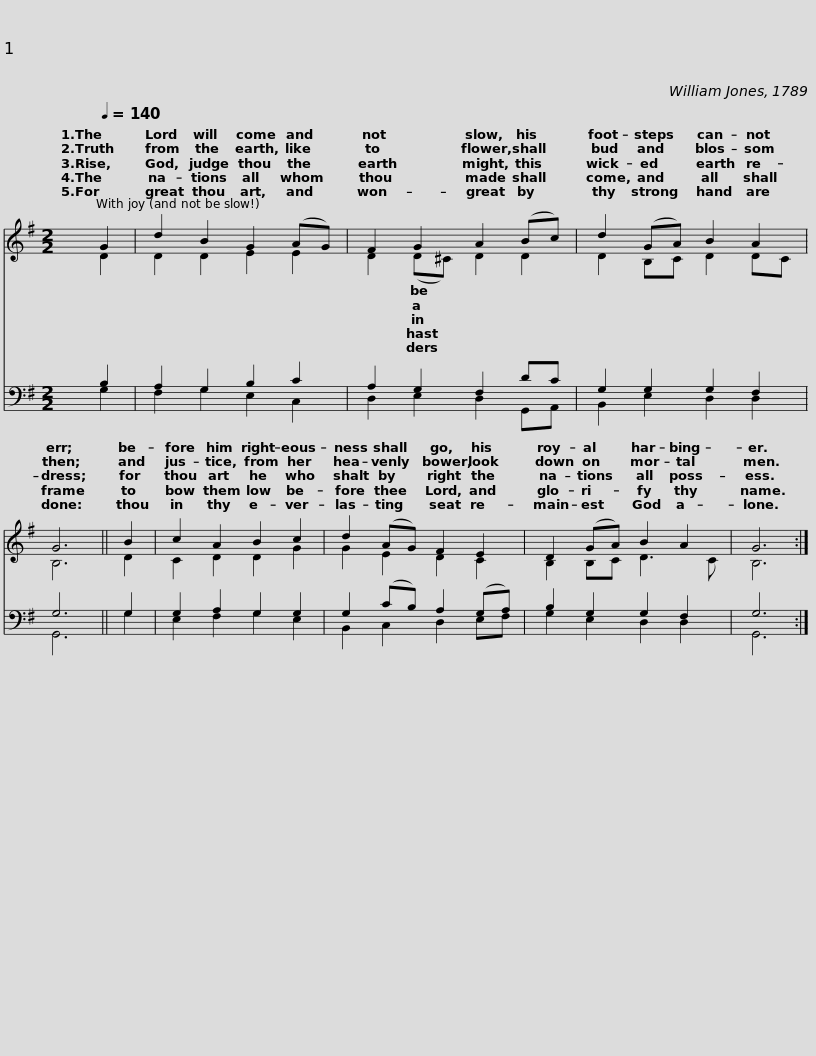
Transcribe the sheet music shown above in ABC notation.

X:1
%%score ( 1 2 ) ( 3 4 )
L:1/8
Q:1/4=140
M:2/2
I:linebreak $
K:G
V:1 treble
V:2 treble
V:3 bass
V:4 bass
V:1
 G2 | d2 B2 G2 (AG) | F2 G2 A2 (Bc) | d2 (GA) B2 A2 | G6 ||$ %5
 B2 | c2 A2 B2 c2 | d2 (AG) F2 E2 | D2 (GA) B2 A2 | G6 :| %10
V:2
 D2 | D2 D2 E2 E2 | D2 (D^C) D2 D2 | D2 B,C D2 DC | B,6 ||$ %5
 D2 | C2 D2 D2 G2 | G2 E2 D2 C2 | B,2 B,C D3 C | B,6 :| %10
V:3
 B,2 | A,2 G,2 B,2 C2 | A,2 G,2 F,2 DC | G,2 G,2 G,2 F,2 | G,6 ||$ %5
 G,2 | G,2 A,2 G,2 G,2 | G,2 (CB,) A,2 (G,A,) | B,2 G,2 G,2 F,2 | G,6 :| %10
V:4
 G,2 | F,2 G,2 E,2 C,2 | D,2 E,2 D,2 G,,A,, | B,,2 E,2 D,2 D,2 | G,,6 ||$ %5
 G,2 | E,2 F,2 G,2 E,2 | B,,2 C,2 D,2 E,F, | G,2 E,2 D,2 D,2 | G,,6 :| %10
